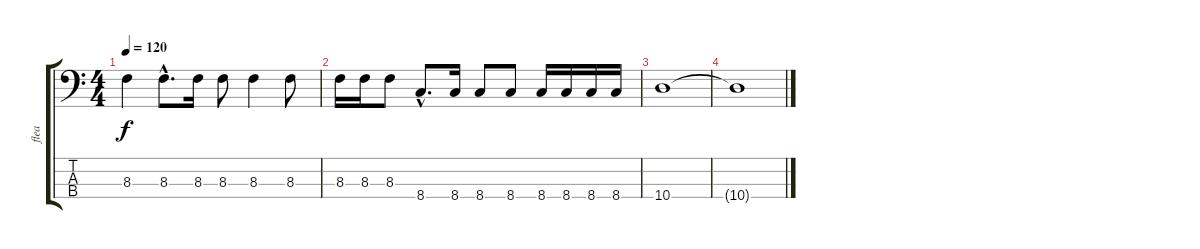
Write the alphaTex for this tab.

\track ("flea" "flea") {instrument electricbassfinger}
\staff {score tabs}
\tuning (G2 D2 A1 E1) {hide}
\ts (4 4)
\tempo 120
\clef f4
\ks c
8.3.4{dy f} 8.3{hac}.8{d} 8.3.16 8.3.8 8.3.4 8.3.8 |
8.3.16 8.3.16 8.3.8 8.4{hac}.8{d} 8.4.16 8.4.8 8.4.8 8.4.16 8.4.16 8.4.16 8.4.16 |
10.4.1{volume 0} |
10.4{t}.1
